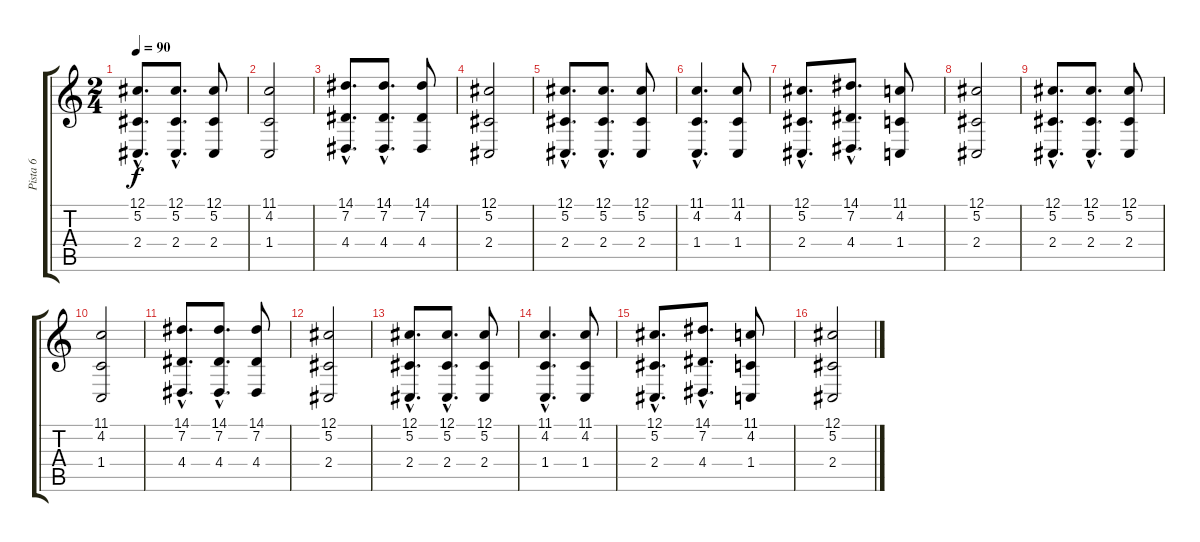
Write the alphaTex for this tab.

\track ("Pista 6" "Pista 6") {instrument choiraahs}
\staff {score tabs}
\tuning (Db4 Ab3 E3 B2 Gb2 Db2) {hide}
\ts (2 4)
\tempo 90
\clef g2
\ks c
(12.1{hac} 5.2{hac} 2.4{hac}).8{d dy f volume 11 instrument choiraahs} (12.1{hac} 5.2{hac} 2.4{hac}).8{d} (12.1 5.2 2.4).8 |
(11.1 4.2 1.4).2 |
(14.1{hac} 7.2{hac} 4.4{hac}).8{d} (14.1{hac} 7.2{hac} 4.4{hac}).8{d} (14.1 7.2 4.4).8 |
(12.1 5.2 2.4).2 |
(12.1{hac} 5.2{hac} 2.4{hac}).8{d} (12.1{hac} 5.2{hac} 2.4{hac}).8{d} (12.1 5.2 2.4).8 |
(11.1{hac} 4.2{hac} 1.4{hac}).4{d} (11.1 4.2 1.4).8 |
(12.1{hac} 5.2{hac} 2.4{hac}).8{d} (14.1{hac} 7.2{hac} 4.4{hac}).8{d} (11.1 4.2 1.4).8 |
(12.1 5.2 2.4).2 |
(12.1{hac} 5.2{hac} 2.4{hac}).8{d} (12.1{hac} 5.2{hac} 2.4{hac}).8{d} (12.1 5.2 2.4).8 |
(11.1 4.2 1.4).2 |
(14.1{hac} 7.2{hac} 4.4{hac}).8{d} (14.1{hac} 7.2{hac} 4.4{hac}).8{d} (14.1 7.2 4.4).8 |
(12.1 5.2 2.4).2 |
(12.1{hac} 5.2{hac} 2.4{hac}).8{d} (12.1{hac} 5.2{hac} 2.4{hac}).8{d} (12.1 5.2 2.4).8 |
(11.1{hac} 4.2{hac} 1.4{hac}).4{d} (11.1 4.2 1.4).8 |
(12.1{hac} 5.2{hac} 2.4{hac}).8{d} (14.1{hac} 7.2{hac} 4.4{hac}).8{d} (11.1 4.2 1.4).8 |
(12.1 5.2 2.4).2
